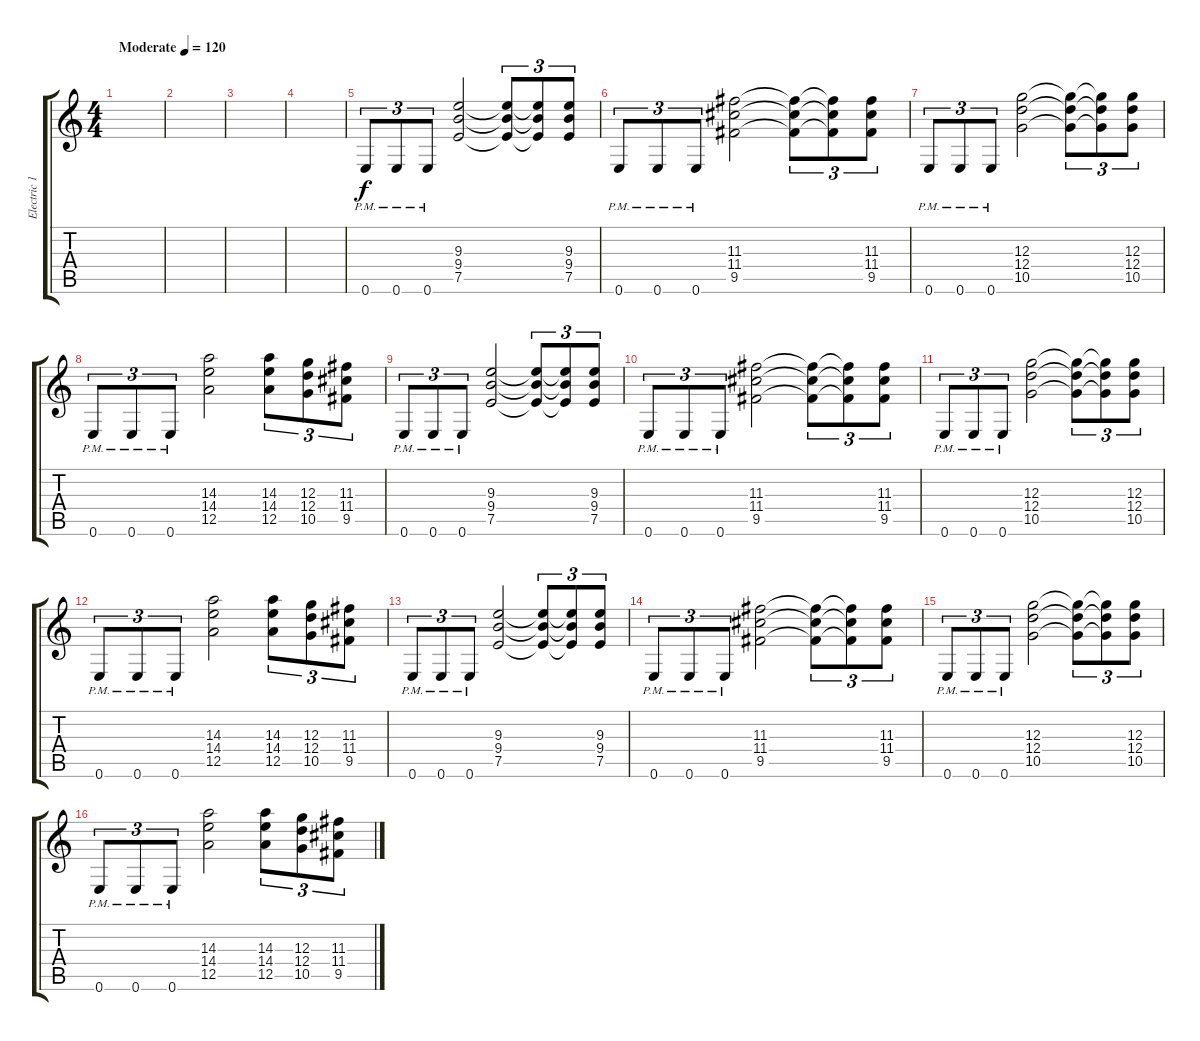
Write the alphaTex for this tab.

\track ("Electric 1" "Electric 1") {instrument distortionguitar}
\staff {score tabs}
\tuning (E4 B3 G3 D3 A2 E2) {hide}
\ts (4 4)
\tempo (120 "Moderate")
\clef g2
\ks c
|
|
|
|
0.6{pm}.8{tu (3 2)} 0.6{pm}.8{tu (3 2)} 0.6{pm}.8{tu (3 2)} (9.3 9.4 7.5).2 (9.3{t} 9.4{t} 7.5{t}).8{tu (3 2)} (9.3{t} 9.4{t} 7.5{t}).8{tu (3 2)} (9.3 9.4 7.5).8{tu (3 2)} |
0.6{pm}.8{tu (3 2)} 0.6{pm}.8{tu (3 2)} 0.6{pm}.8{tu (3 2)} (11.3 11.4 9.5).2 (11.3{t} 11.4{t} 9.5{t}).8{tu (3 2)} (11.3{t} 11.4{t} 9.5{t}).8{tu (3 2)} (11.3 11.4 9.5).8{tu (3 2)} |
0.6{pm}.8{tu (3 2)} 0.6{pm}.8{tu (3 2)} 0.6{pm}.8{tu (3 2)} (12.3 12.4 10.5).2 (12.3{t} 12.4{t} 10.5{t}).8{tu (3 2)} (12.3{t} 12.4{t} 10.5{t}).8{tu (3 2)} (12.3 12.4 10.5).8{tu (3 2)} |
0.6{pm}.8{tu (3 2)} 0.6{pm}.8{tu (3 2)} 0.6{pm}.8{tu (3 2)} (14.3 14.4 12.5).2 (14.3 14.4 12.5).8{tu (3 2)} (12.3 12.4 10.5).8{tu (3 2)} (11.3 11.4 9.5).8{tu (3 2)} |
0.6{pm}.8{tu (3 2)} 0.6{pm}.8{tu (3 2)} 0.6{pm}.8{tu (3 2)} (9.3 9.4 7.5).2 (9.3{t} 9.4{t} 7.5{t}).8{tu (3 2)} (9.3{t} 9.4{t} 7.5{t}).8{tu (3 2)} (9.3 9.4 7.5).8{tu (3 2)} |
0.6{pm}.8{tu (3 2)} 0.6{pm}.8{tu (3 2)} 0.6{pm}.8{tu (3 2)} (11.3 11.4 9.5).2 (11.3{t} 11.4{t} 9.5{t}).8{tu (3 2)} (11.3{t} 11.4{t} 9.5{t}).8{tu (3 2)} (11.3 11.4 9.5).8{tu (3 2)} |
0.6{pm}.8{tu (3 2)} 0.6{pm}.8{tu (3 2)} 0.6{pm}.8{tu (3 2)} (12.3 12.4 10.5).2 (12.3{t} 12.4{t} 10.5{t}).8{tu (3 2)} (12.3{t} 12.4{t} 10.5{t}).8{tu (3 2)} (12.3 12.4 10.5).8{tu (3 2)} |
0.6{pm}.8{tu (3 2)} 0.6{pm}.8{tu (3 2)} 0.6{pm}.8{tu (3 2)} (14.3 14.4 12.5).2 (14.3 14.4 12.5).8{tu (3 2)} (12.3 12.4 10.5).8{tu (3 2)} (11.3 11.4 9.5).8{tu (3 2)} |
0.6{pm}.8{tu (3 2)} 0.6{pm}.8{tu (3 2)} 0.6{pm}.8{tu (3 2)} (9.3 9.4 7.5).2 (9.3{t} 9.4{t} 7.5{t}).8{tu (3 2)} (9.3{t} 9.4{t} 7.5{t}).8{tu (3 2)} (9.3 9.4 7.5).8{tu (3 2)} |
0.6{pm}.8{tu (3 2)} 0.6{pm}.8{tu (3 2)} 0.6{pm}.8{tu (3 2)} (11.3 11.4 9.5).2 (11.3{t} 11.4{t} 9.5{t}).8{tu (3 2)} (11.3{t} 11.4{t} 9.5{t}).8{tu (3 2)} (11.3 11.4 9.5).8{tu (3 2)} |
0.6{pm}.8{tu (3 2)} 0.6{pm}.8{tu (3 2)} 0.6{pm}.8{tu (3 2)} (12.3 12.4 10.5).2 (12.3{t} 12.4{t} 10.5{t}).8{tu (3 2)} (12.3{t} 12.4{t} 10.5{t}).8{tu (3 2)} (12.3 12.4 10.5).8{tu (3 2)} |
0.6{pm}.8{tu (3 2)} 0.6{pm}.8{tu (3 2)} 0.6{pm}.8{tu (3 2)} (14.3 14.4 12.5).2 (14.3 14.4 12.5).8{tu (3 2)} (12.3 12.4 10.5).8{tu (3 2)} (11.3 11.4 9.5).8{tu (3 2)}
